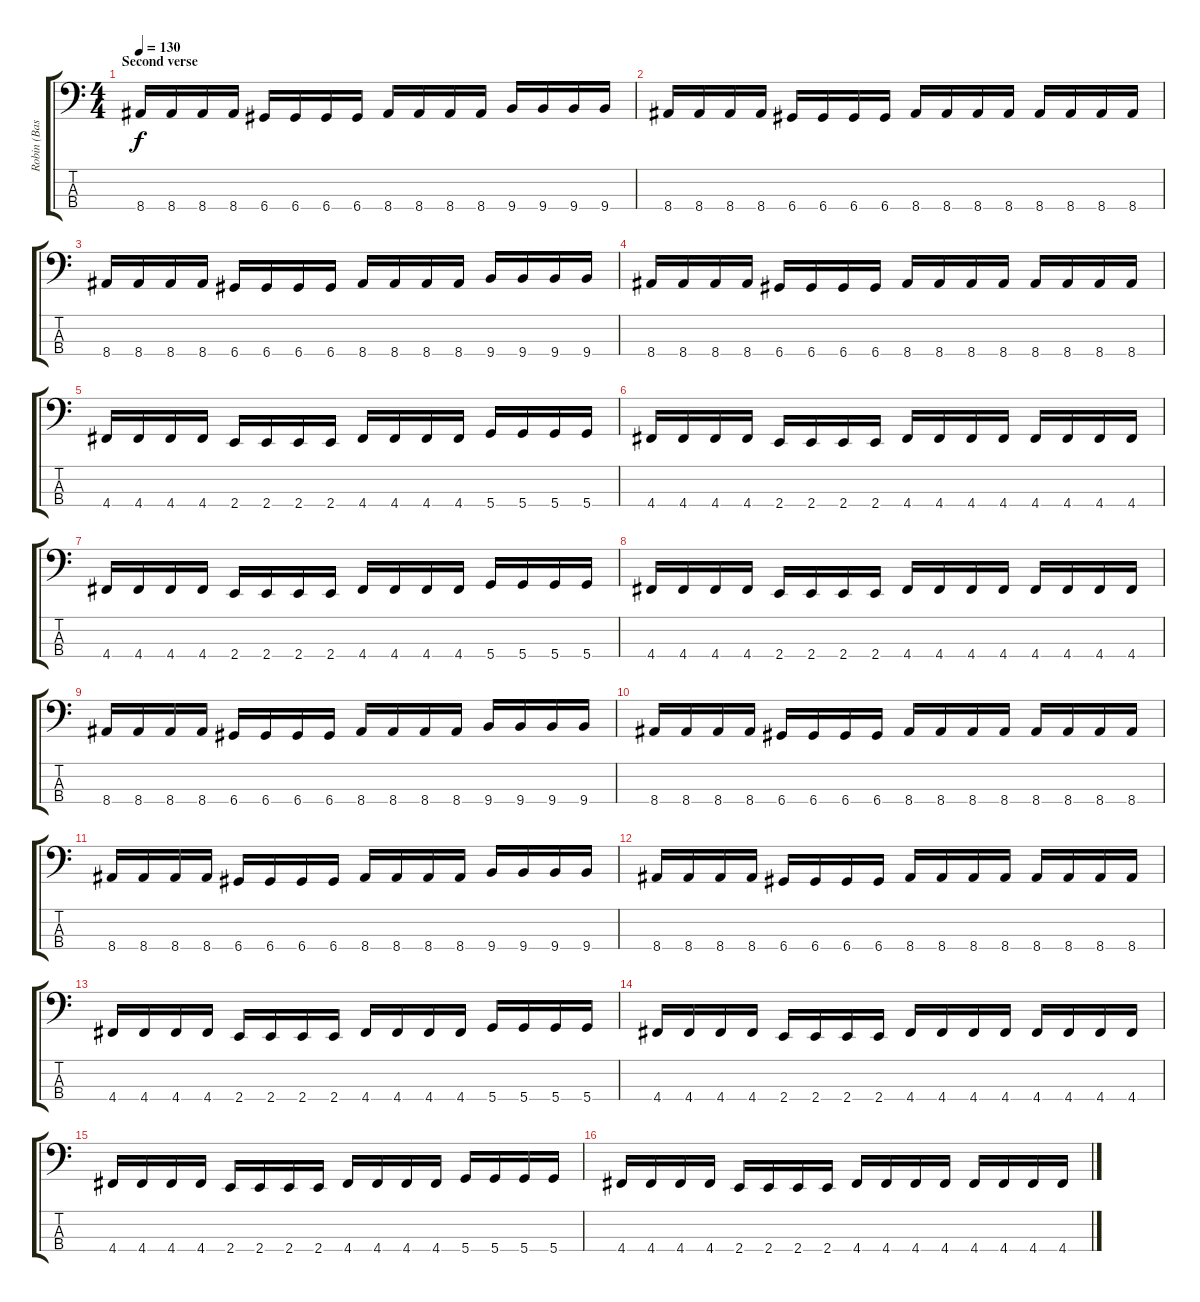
\track ("Robin (Bass)" "Robin (Bas") {instrument electricbassfinger}
\staff {score tabs}
\tuning (F2 C2 G1 D1) {hide}
\ts (4 4)
\section ("" "Second verse")
\tempo 130
\clef f4
\ks c
8.4.16{dy f} 8.4.16 8.4.16 8.4.16 6.4.16 6.4.16 6.4.16 6.4.16 8.4.16 8.4.16 8.4.16 8.4.16 9.4.16 9.4.16 9.4.16 9.4.16 |
8.4.16 8.4.16 8.4.16 8.4.16 6.4.16 6.4.16 6.4.16 6.4.16 8.4.16 8.4.16 8.4.16 8.4.16 8.4.16 8.4.16 8.4.16 8.4.16 |
8.4.16 8.4.16 8.4.16 8.4.16 6.4.16 6.4.16 6.4.16 6.4.16 8.4.16 8.4.16 8.4.16 8.4.16 9.4.16 9.4.16 9.4.16 9.4.16 |
8.4.16 8.4.16 8.4.16 8.4.16 6.4.16 6.4.16 6.4.16 6.4.16 8.4.16 8.4.16 8.4.16 8.4.16 8.4.16 8.4.16 8.4.16 8.4.16 |
4.4.16 4.4.16 4.4.16 4.4.16 2.4.16 2.4.16 2.4.16 2.4.16 4.4.16 4.4.16 4.4.16 4.4.16 5.4.16 5.4.16 5.4.16 5.4.16 |
4.4.16 4.4.16 4.4.16 4.4.16 2.4.16 2.4.16 2.4.16 2.4.16 4.4.16 4.4.16 4.4.16 4.4.16 4.4.16 4.4.16 4.4.16 4.4.16 |
4.4.16 4.4.16 4.4.16 4.4.16 2.4.16 2.4.16 2.4.16 2.4.16 4.4.16 4.4.16 4.4.16 4.4.16 5.4.16 5.4.16 5.4.16 5.4.16 |
4.4.16 4.4.16 4.4.16 4.4.16 2.4.16 2.4.16 2.4.16 2.4.16 4.4.16 4.4.16 4.4.16 4.4.16 4.4.16 4.4.16 4.4.16 4.4.16 |
8.4.16 8.4.16 8.4.16 8.4.16 6.4.16 6.4.16 6.4.16 6.4.16 8.4.16 8.4.16 8.4.16 8.4.16 9.4.16 9.4.16 9.4.16 9.4.16 |
8.4.16 8.4.16 8.4.16 8.4.16 6.4.16 6.4.16 6.4.16 6.4.16 8.4.16 8.4.16 8.4.16 8.4.16 8.4.16 8.4.16 8.4.16 8.4.16 |
8.4.16 8.4.16 8.4.16 8.4.16 6.4.16 6.4.16 6.4.16 6.4.16 8.4.16 8.4.16 8.4.16 8.4.16 9.4.16 9.4.16 9.4.16 9.4.16 |
8.4.16 8.4.16 8.4.16 8.4.16 6.4.16 6.4.16 6.4.16 6.4.16 8.4.16 8.4.16 8.4.16 8.4.16 8.4.16 8.4.16 8.4.16 8.4.16 |
4.4.16 4.4.16 4.4.16 4.4.16 2.4.16 2.4.16 2.4.16 2.4.16 4.4.16 4.4.16 4.4.16 4.4.16 5.4.16 5.4.16 5.4.16 5.4.16 |
4.4.16 4.4.16 4.4.16 4.4.16 2.4.16 2.4.16 2.4.16 2.4.16 4.4.16 4.4.16 4.4.16 4.4.16 4.4.16 4.4.16 4.4.16 4.4.16 |
4.4.16 4.4.16 4.4.16 4.4.16 2.4.16 2.4.16 2.4.16 2.4.16 4.4.16 4.4.16 4.4.16 4.4.16 5.4.16 5.4.16 5.4.16 5.4.16 |
4.4.16 4.4.16 4.4.16 4.4.16 2.4.16 2.4.16 2.4.16 2.4.16 4.4.16 4.4.16 4.4.16 4.4.16 4.4.16 4.4.16 4.4.16 4.4.16
